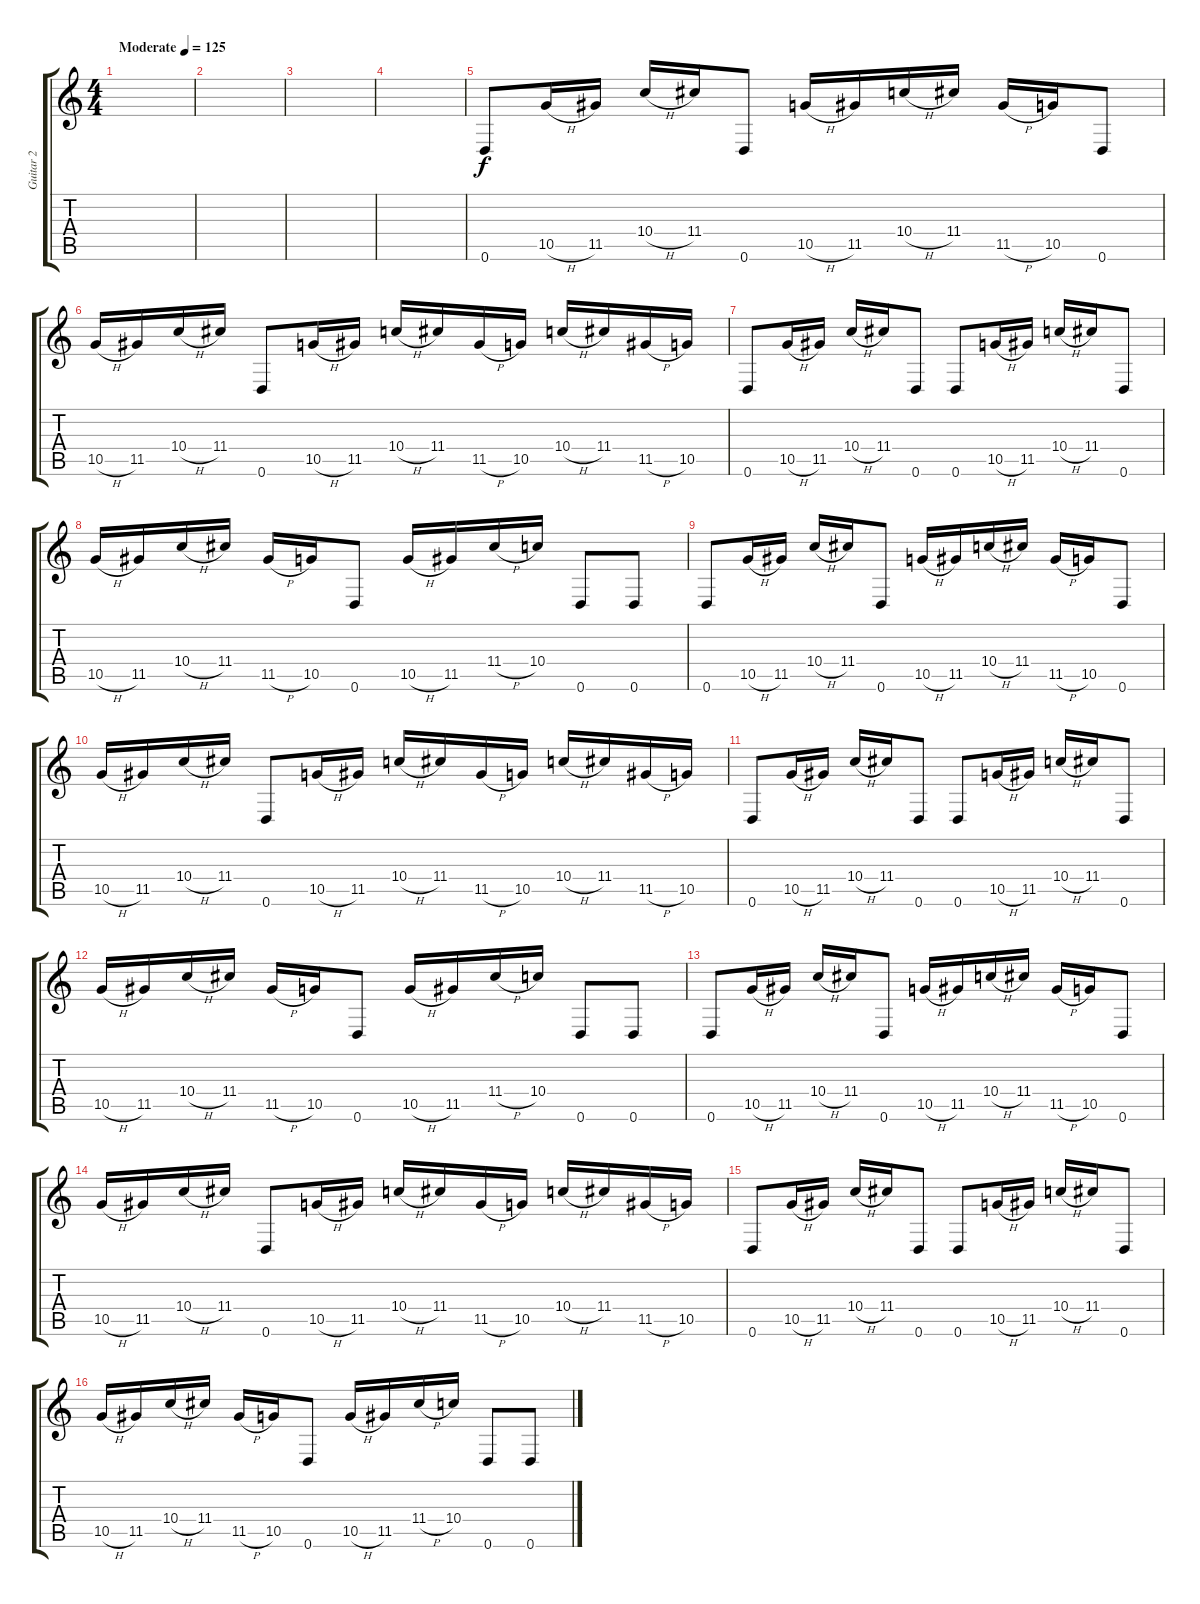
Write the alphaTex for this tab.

\track ("Guitar 2" "Guitar 2") {instrument distortionguitar}
\staff {score tabs}
\tuning (E4 B3 G3 D3 A2 D2) {hide}
\ts (4 4)
\tempo (125 "Moderate")
\clef g2
\ks c
|
|
|
|
0.6.8 10.5{h}.16 11.5.16 10.4{h}.16 11.4.16 0.6.8 10.5{h}.16 11.5.16 10.4{h}.16 11.4.16 11.5{h}.16 10.5.16 0.6.8 |
10.5{h}.16 11.5.16 10.4{h}.16 11.4.16 0.6.8 10.5{h}.16 11.5.16 10.4{h}.16 11.4.16 11.5{h}.16 10.5.16 10.4{h}.16 11.4.16 11.5{h}.16 10.5.16 |
0.6.8 10.5{h}.16 11.5.16 10.4{h}.16 11.4.16 0.6.8 0.6.8 10.5{h}.16 11.5.16 10.4{h}.16 11.4.16 0.6.8 |
10.5{h}.16 11.5.16 10.4{h}.16 11.4.16 11.5{h}.16 10.5.16 0.6.8 10.5{h}.16 11.5.16 11.4{h}.16 10.4.16 0.6.8 0.6.8 |
0.6.8 10.5{h}.16 11.5.16 10.4{h}.16 11.4.16 0.6.8 10.5{h}.16 11.5.16 10.4{h}.16 11.4.16 11.5{h}.16 10.5.16 0.6.8 |
10.5{h}.16 11.5.16 10.4{h}.16 11.4.16 0.6.8 10.5{h}.16 11.5.16 10.4{h}.16 11.4.16 11.5{h}.16 10.5.16 10.4{h}.16 11.4.16 11.5{h}.16 10.5.16 |
0.6.8 10.5{h}.16 11.5.16 10.4{h}.16 11.4.16 0.6.8 0.6.8 10.5{h}.16 11.5.16 10.4{h}.16 11.4.16 0.6.8 |
10.5{h}.16 11.5.16 10.4{h}.16 11.4.16 11.5{h}.16 10.5.16 0.6.8 10.5{h}.16 11.5.16 11.4{h}.16 10.4.16 0.6.8 0.6.8 |
0.6.8 10.5{h}.16 11.5.16 10.4{h}.16 11.4.16 0.6.8 10.5{h}.16 11.5.16 10.4{h}.16 11.4.16 11.5{h}.16 10.5.16 0.6.8 |
10.5{h}.16 11.5.16 10.4{h}.16 11.4.16 0.6.8 10.5{h}.16 11.5.16 10.4{h}.16 11.4.16 11.5{h}.16 10.5.16 10.4{h}.16 11.4.16 11.5{h}.16 10.5.16 |
0.6.8 10.5{h}.16 11.5.16 10.4{h}.16 11.4.16 0.6.8 0.6.8 10.5{h}.16 11.5.16 10.4{h}.16 11.4.16 0.6.8 |
10.5{h}.16 11.5.16 10.4{h}.16 11.4.16 11.5{h}.16 10.5.16 0.6.8 10.5{h}.16 11.5.16 11.4{h}.16 10.4.16 0.6.8 0.6.8
